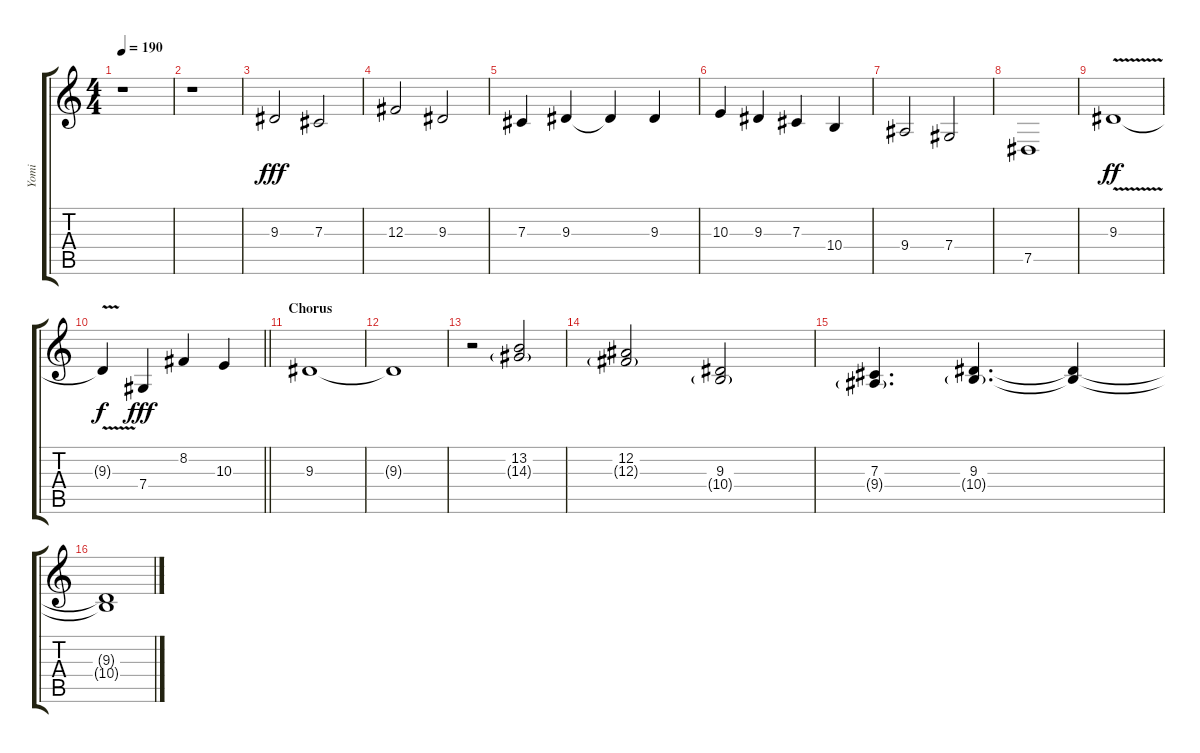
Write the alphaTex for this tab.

\track ("Yomi" "Yomi") {instrument oboe}
\staff {score tabs}
\tuning (Eb4 Bb3 Gb3 Db3 Ab2 Eb2) {hide}
\ts (4 4)
\tempo 190
\clef g2
\ks c
r.1{dy f} |
r.1 |
9.3.2{dy fff volume 11} 7.3.2 |
12.3.2 9.3.2 |
7.3.4 9.3.4 9.3{t}.4 9.3.4 |
10.3.4 9.3.4 7.3.4 10.4.4 |
9.4.2 7.4.2 |
7.5.1 |
9.3{v}.1{dy ff} |
\barLineRight lightlight
9.3{t}.4{dy f} 7.4.4{dy fff} 8.2.4 10.3.4 |
\section ("" "Chorus")
9.3.1 |
9.3{t}.1 |
r.2 (13.2 14.3{g}).2 |
(12.2 12.3{g}).2 (9.3 10.4{g}).2 |
(7.3 9.4{g}).4{d} (9.3 10.4{g}).4{d} (9.3{t} 10.4{t}).4 |
(9.3{t} 10.4{t}).1
